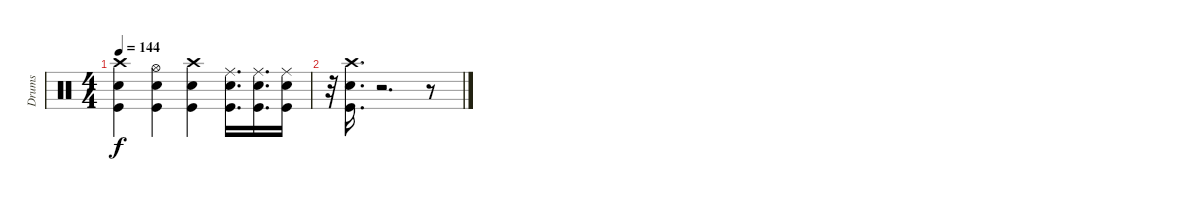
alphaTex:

\track ("Drums" "Drums") {instrument percussion}
\staff {score}
\articulation defaults
\ts (4 4)
\tempo 144
\clef neutral
\ks c
("Kick (hit)" "Snare (hit) 2" "Crash high (hit)").4{dy f} ("Kick (hit)" "Snare (hit) 2" "Hi-Hat (open)").4 ("Kick (hit)" "Snare (hit) 2" "Crash high (hit)").4 ("Kick (hit)" "Snare (hit) 2" "Ride (middle)").16{d} ("Kick (hit)" "Snare (hit) 2" "Ride (middle)").16{d} ("Kick (hit)" "Snare (hit) 2" "Ride (middle)").16 |
r.32 ("Kick (hit)" "Snare (hit) 2" "Crash high (hit)").16{d} r.2{d} r.8
